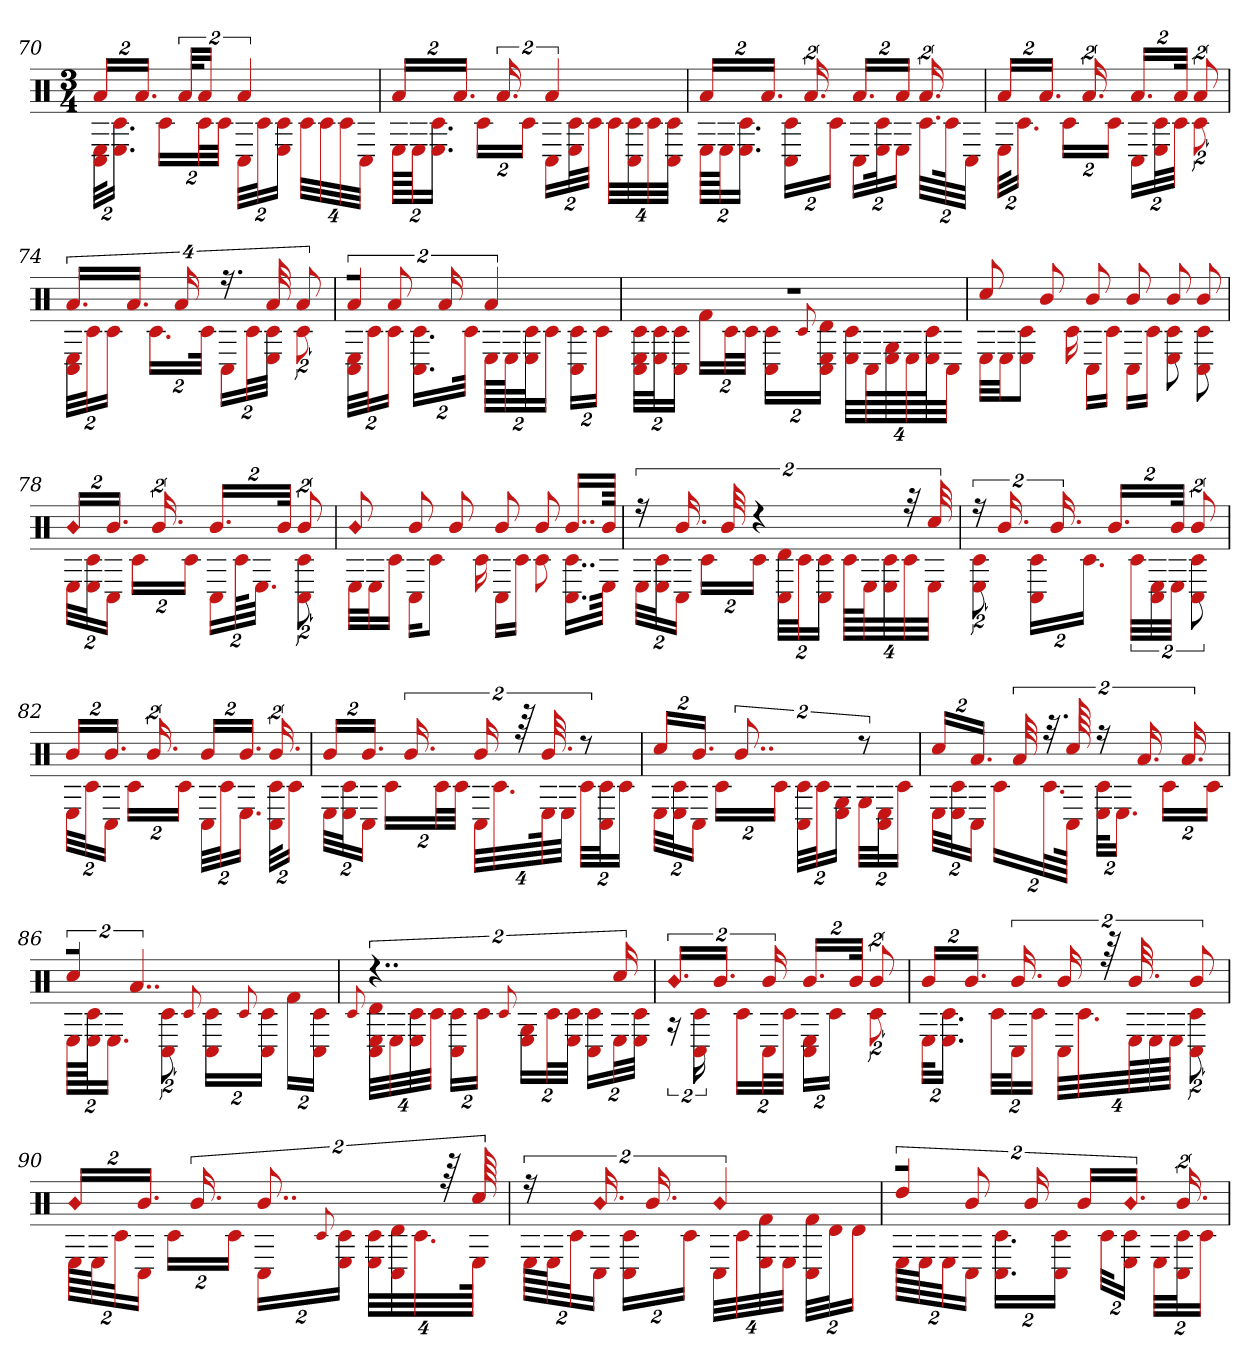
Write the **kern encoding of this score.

**kern
*part1
*staff1
*clefX
*k[]
*M3/4
=70
*^
32%3aL	64%3C# 64%3EKL
.	32%3.E 32%3.c#J
32%3.aJ	.
.	32%3c#L
64%3aKL	.
32%3aJ	64%3c#L
.	64%3c#JJ
8%3a	64%3C#LL
.	64%3c#J
.	32%3E 32%3c#J
.	64%3c#LL
.	64%3c#
.	64%3c#
.	64%3C#JJ
=71	=71
32%3aL	128%3ELLL
.	128%3EJJ
.	32%3.E 32%3.c#J
32%3.aJ	.
.	32%3c#L
32%3.a	.
.	32%3c#J
8%3a	32%3C#L
.	64%3c# 64%3EL
.	64%3c#JJ
.	64%3c#LL
.	64%3C# 64%3c#
.	64%3c#
.	64%3c# 64%3C#JJ
=72	=72
32%3aL	128%3ELLL
.	128%3EJJ
.	32%3.E 32%3.c#J
32%3.aJ	.
.	32%3c# 32%3C#L
32%3.a	.
.	32%3c#J
32%3.aL	32%3C#L
.	64%3c# 64%3Ek
32%3aJ	32%3EJ
32%3.a	64%3.c#LL
.	128%3c#k
.	64%3C#JJ
=73	=73
32%3aL	64%3EKL
.	32%3.c#J
32%3.aJ	.
.	32%3c#L
32%3.a	.
.	32%3c#J
32%3.aL	32%3C#L
.	64%3c# 64%3EL
64%3aJk	64%3c#JJ
16%3a	16%3c#
=74	=74
32%3.aL	64%3C# 64%3ELL
.	64%3c#J
.	32%3c#J
32%3.aJ	.
.	32%3.c#L
32%3a	.
.	64%3c#Jk
32%3.r	32%3C#L
.	64%3c#L
64%3a	64%3E 64%3c#JJ
16%3a	16%3c#
=75	=75
32%3aJ	64%3C# 64%3ELL
.	64%3c#J
16%3a	32%3c#J
.	32%3.c# 32%3.C#L
32%3a	.
.	64%3c#Jk
8%3a	128%3ELLL
.	128%3EJ
.	64%3c# 64%3EJ
.	32%3c#J
.	32%3c# 32%3C#L
.	32%3c#J
=76	=76
2.r	64%3C# 64%3c# 64%3ELL
.	64%3E 64%3c#J
.	32%3C# 32%3c#J
.	32%3f#L
.	64%3c#L
.	64%3c#JJ
.	32%3C# 32%3c#L
.	8qqc#
.	32%3C# 32%3E 32%3dJ
.	64%3E 64%3c#LL
.	128%3C#L
.	128%3E 128%3G
.	128%3E
.	128%3E 128%3c#J
.	64%3C#JJ
=77	=77
8cc#	32ELLL
.	32EJJ
.	8E 8c#J
8b	.
.	16c#
8b	16C#LL
.	16c#JJ
8b	16C#LL
.	16c#JJ
8b	8c# 8E
8b	8C# 8c#
=78	=78
!LO:N:head=diamond	!
32%3bL	64%3ELL
.	64%3E 64%3c#J
32%3.bJ	32%3C#J
.	32%3c#L
32%3.b	.
.	32%3c#J
32%3.bL	32%3C#L
.	128%3c#kL
.	64%3.EJJ
64%3bJk	.
16%3b	16%3C# 16%3c#
=79	=79
!LO:N:head=diamond	!
8b	32ELLL
.	32EJ
.	16c#JJ
8b	16C#KL
.	8c#J
8b	.
.	16c#
8b	16C#LL
.	16c#JJ
8b	8c#
16..bLL	16..C# 16..c#LL
64bJJkk	64EJJkk
=80	=80
32%3r	64%3ELL
.	64%3E 64%3c#J
32%3.b	32%3C#J
.	32%3c#L
64%3b	.
8%3r	32%3c#J
.	64%3C# 64%3dLL
.	64%3c#J
.	32%3C# 32%3c#J
.	128%3c#LLL
.	128%3EJ
.	64%3c# 64%3E
64%3r	64%3c#
64%3cc#	64%3EJJ
=81	=81
32%3r	16%3E 16%3c#
32%3.b	.
.	32%3c# 32%3C#L
32%3.b	.
.	32%3.c#J
32%3.bL	.
.	64%3c#LL
.	64%3C# 64%3E
64%3bJk	64%3EJJ
16%3b	16%3c# 16%3C#
=82	=82
32%3bL	64%3ELL
.	64%3c#J
32%3.bJ	32%3C#J
.	32%3c#L
32%3.b	.
.	32%3c#J
32%3bL	64%3C#LL
.	64%3c#J
32%3.bJ	32%3.EJ
32%3.b	64%3C# 64%3c#KL
.	32%3c#J
=83	=83
32%3bL	64%3ELL
.	64%3E 64%3c#J
32%3.bJ	32%3C#J
.	32%3c#L
32%3.b	.
.	64%3c#L
.	64%3c#JJ
32%3b	64%3C#LL
.	64%3.c#
128%3r	.
64%3.b	128%3Ek
.	64%3EJJ
16%3r	64%3c#LL
.	64%3C# 64%3c#J
.	32%3c#J
=84	=84
32%3cc#L	64%3ELL
.	64%3E 64%3c#J
32%3.bJ	32%3C#J
.	32%3c#L
16%3..b	.
.	32%3c#J
.	64%3C# 64%3c#LL
.	64%3c#J
.	32%3E 32%3GJ
16%3r	64%3GLL
.	64%3C# 64%3EJ
.	32%3c#J
=85	=85
32%3cc#L	64%3ELL
.	64%3c# 64%3EJ
32%3.aJ	32%3C#J
.	32%3c#L
64%3a	.
64%3.r	64%3.c#L
128%3cc#	128%3C#JJk
32%3r	64%3E 64%3c#KL
.	32%3.EJ
32%3.a	.
.	32%3c#L
32%3.a	.
.	32%3c#J
=86	=86
32%3cc#J	128%3ELLL
.	128%3c# 128%3EJJ
.	32%3.EJ
8%3..a	.
.	16%3c# 16%3C#
.	8qqc#
.	32%3C# 32%3c#L
.	8qqc#
.	32%3C# 32%3c#J
.	32%3f#L
.	32%3C# 32%3c#J
=87	=87
.	8qqc#
8%3..r	64%3C# 64%3d 64%3ELL
.	64%3E
.	64%3E 64%3c#
.	64%3c#JJ
.	32%3c# 32%3C#L
.	32%3c#J
.	8qqc#
.	32%3E 32%3GL
.	64%3c#L
.	64%3E 64%3c#JJ
.	32%3c# 32%3C#L
32%3cc#	64%3EL
.	64%3E 64%3c#JJ
=88	=88
!LO:N:head=diamond	!
32%3.bL	32%3r
.	32%3c# 32%3C#
32%3.bJ	.
.	32%3c#L
32%3b	64%3C#L
.	64%3c#JJ
32%3.bL	32%3E 32%3C#L
.	32%3c#J
64%3bJk	.
16%3b	16%3c#
=89	=89
32%3bL	64%3EKL
.	32%3.E 32%3.c#J
32%3.bJ	.
.	64%3c#LL
32%3.b	64%3C#J
.	32%3c#J
32%3b	64%3C#LL
.	64%3.c#
128%3r	.
64%3.b	128%3EL
.	128%3E
.	128%3EJJJ
16%3b	16%3C# 16%3c#
=90	=90
!LO:N:head=diamond	!
32%3bL	128%3ELLL
.	128%3EJ
.	64%3c#J
32%3.bJ	32%3C#J
.	32%3c#L
32%3.b	.
.	32%3c#J
16%3..b	32%3C#L
.	8qqc#
.	32%3E 32%3c#J
.	64%3E 64%3c#LL
.	64%3C# 64%3d
.	64%3.c#
128%3r	.
128%3cc#	128%3EJJk
=91	=91
32%3r	128%3ELLL
.	128%3EJ
.	64%3c#J
!LO:N:head=diamond	!
32%3.b	32%3C#J
.	32%3c# 32%3C#L
32%3.b	.
.	32%3c#J
!LO:N:head=diamond	!
8%3b	64%3C#LL
.	64%3c#
.	64%3E 64%3f#
.	64%3EJJ
.	64%3f# 64%3C#LL
.	64%3dJ
.	32%3dJ
=92	=92
32%3ddJ	128%3ELLL
.	128%3EJ
.	64%3EJ
16%3b	32%3C#J
.	32%3.c# 32%3.C#L
32%3b	.
.	32%3c# 32%3C#J
32%3bL	.
.	64%3c#KL
!LO:N:head=diamond	!
32%3.bJ	32%3c# 32%3EJ
.	64%3ELL
32%3.b	64%3C# 64%3c#J
.	32%3c#J
*v	*v
=
*-
